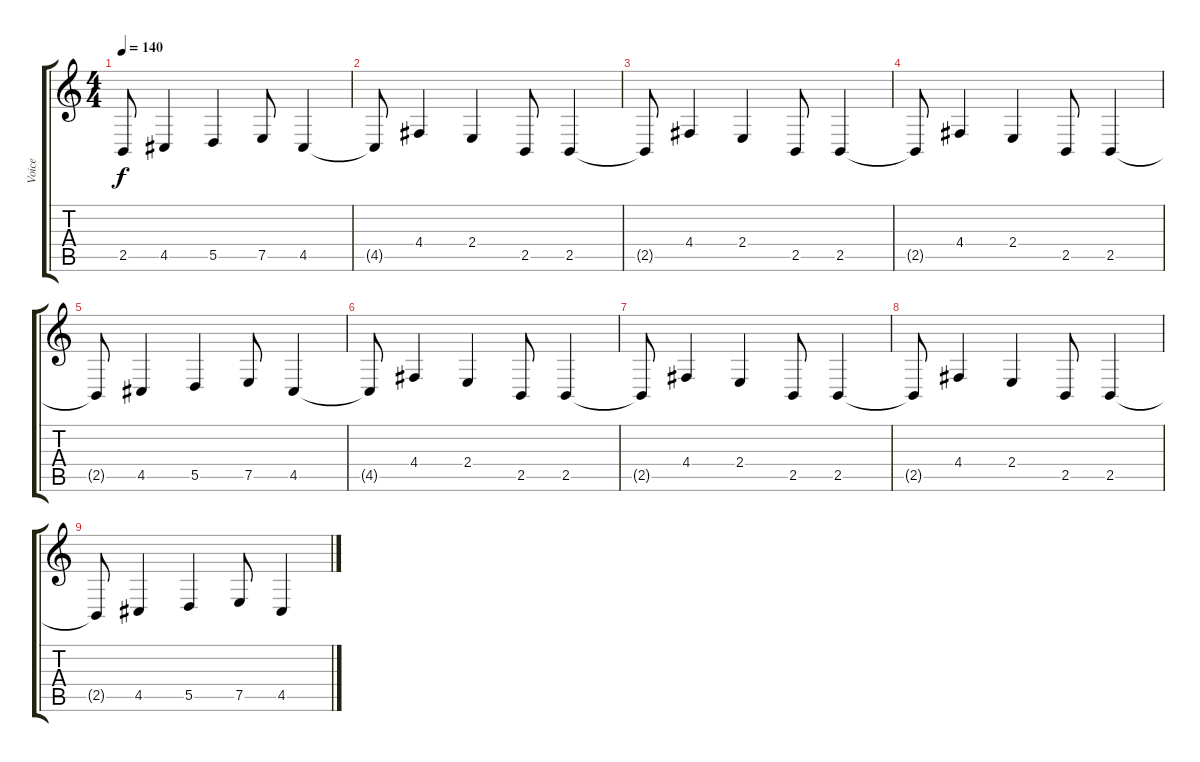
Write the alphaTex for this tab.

\track ("Voice" "Voice") {instrument reedorgan}
\staff {score tabs}
\tuning (E4 B3 G3 D3 A2 E2) {hide}
\ts (4 4)
\tempo 140
\clef g2
\ks c
2.5{t}.8{dy f} 4.5.4 5.5.4 7.5.8 4.5.4 |
4.5{t}.8 4.4.4 2.4.4 2.5.8 2.5.4 |
2.5{t}.8 4.4.4 2.4.4 2.5.8 2.5.4 |
2.5{t}.8 4.4.4 2.4.4 2.5.8 2.5.4 |
2.5{t}.8 4.5.4 5.5.4 7.5.8 4.5.4 |
4.5{t}.8 4.4.4 2.4.4 2.5.8 2.5.4 |
2.5{t}.8 4.4.4 2.4.4 2.5.8 2.5.4 |
2.5{t}.8 4.4.4 2.4.4 2.5.8 2.5.4 |
2.5{t}.8 4.5.4 5.5.4 7.5.8 4.5.4
